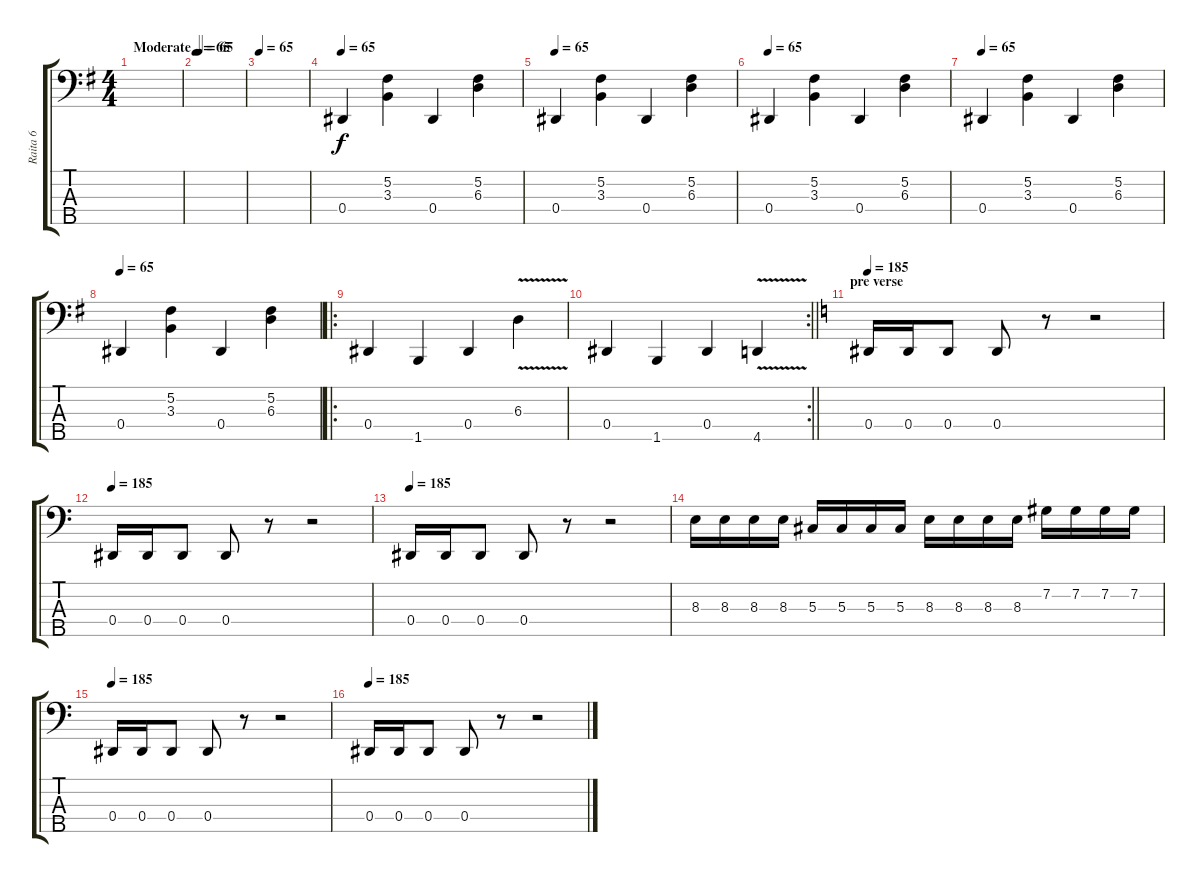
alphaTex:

\track ("Raita 6" "Raita 6") {instrument electricbassfinger}
\staff {score tabs}
\tuning (Gb2 Db2 Ab1 Eb1 Bb0) {hide}
\ts (4 4)
\tempo (65 "Moderate")
\clef f4
\ks g
|
\tempo 65
|
\tempo 65
|
\tempo 65
0.4.4{volume 7} (5.2 3.3).4{volume 9} 0.4.4{volume 11} (5.2 6.3).4{volume 13} |
\tempo 65
0.4.4 (5.2 3.3).4 0.4.4 (5.2 6.3).4 |
\tempo 65
0.4.4 (5.2 3.3).4 0.4.4 (5.2 6.3).4 |
\tempo 65
0.4.4 (5.2 3.3).4 0.4.4 (5.2 6.3).4 |
\tempo 65
0.4.4 (5.2 3.3).4 0.4.4 (5.2 6.3).4 |
\ro
0.4.4 1.5.4 0.4.4 6.3{v}.4 |
\rc 2
\barLineRight lightlight
0.4.4 1.5.4 0.4.4 4.5{v}.4 |
\section ("" "pre verse")
\tempo 185
\ks c
0.4.16 0.4.16 0.4.8 0.4.8 r.8 r.2 |
\tempo 185
0.4.16 0.4.16 0.4.8 0.4.8 r.8 r.2 |
\tempo 185
0.4.16 0.4.16 0.4.8 0.4.8 r.8 r.2 |
8.3.16 8.3.16 8.3.16 8.3.16 5.3.16 5.3.16 5.3.16 5.3.16 8.3.16 8.3.16 8.3.16 8.3.16 7.2.16 7.2.16 7.2.16 7.2.16 |
\tempo 185
0.4.16 0.4.16 0.4.8 0.4.8 r.8 r.2 |
\tempo 185
0.4.16 0.4.16 0.4.8 0.4.8 r.8 r.2
